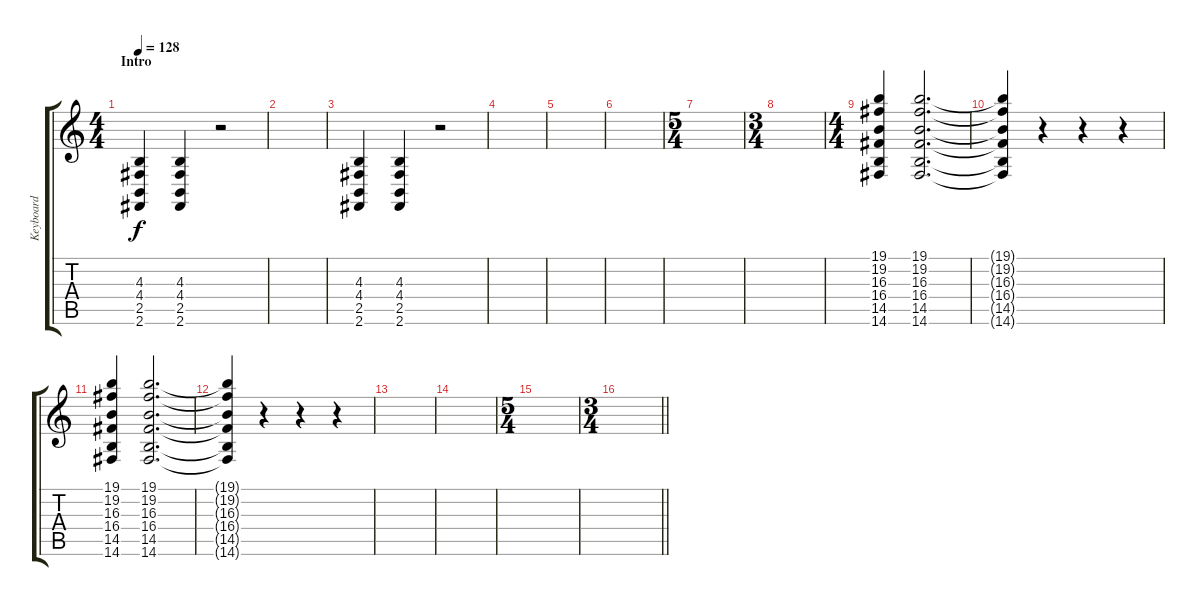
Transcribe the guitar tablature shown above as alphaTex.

\track ("Keyboard" "Keyboard") {instrument stringensemble1}
\staff {score tabs}
\tuning (E4 B3 G3 D3 A2 E2) {hide}
\ts (4 4)
\section ("" "Intro")
\tempo 128
\clef g2
\ks c
(4.3 4.4 2.5 2.6).4{dy f instrument stringensemble1} (4.3 4.4 2.5 2.6).4 r.2 |
|
(4.3 4.4 2.5 2.6).4 (4.3 4.4 2.5 2.6).4 r.2 |
|
|
|
\ts (5 4)
|
\ts (3 4)
|
\ts (4 4)
(19.1 19.2 16.3 16.4 14.5 14.6).4{volume 11} (19.1 19.2 16.3 16.4 14.5 14.6).2{d} |
(19.1{t} 19.2{t} 16.3{t} 16.4{t} 14.5{t} 14.6{t}).4 r.4 r.4 r.4 |
(19.1 19.2 16.3 16.4 14.5 14.6).4{volume 11} (19.1 19.2 16.3 16.4 14.5 14.6).2{d} |
(19.1{t} 19.2{t} 16.3{t} 16.4{t} 14.5{t} 14.6{t}).4 r.4 r.4 r.4 |
|
|
\ts (5 4)
|
\ts (3 4)
\barLineRight lightlight
